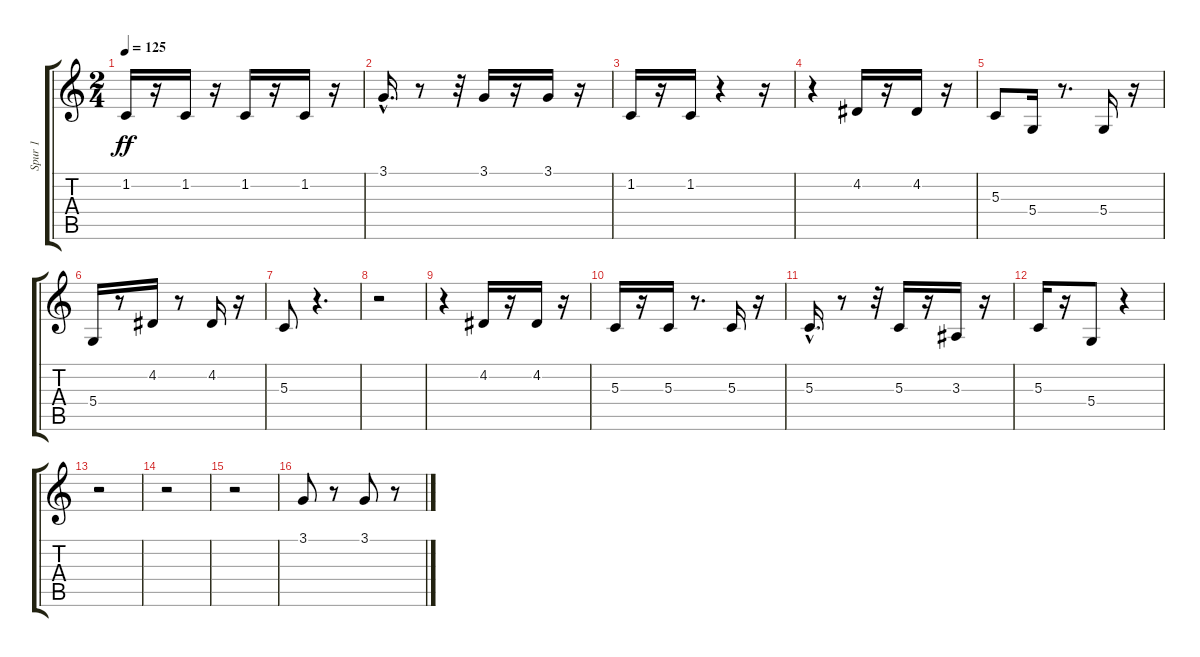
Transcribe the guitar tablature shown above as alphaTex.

\track ("Spur 1" "Spur 1") {instrument flute}
\staff {score tabs}
\tuning (E4 B3 G3 D3 A2 E2) {hide}
\ts (2 4)
\tempo 125
\clef g2
\ks c
1.2.16{dy ff} r.16 1.2.16 r.16 1.2.16 r.16 1.2.16 r.16 |
3.1{hac}.16{d} r.8 r.32 3.1.16 r.16 3.1.16 r.16 |
1.2.16 r.16 1.2.16 r.4 r.16 |
r.4 4.2.16 r.16 4.2.16 r.16 |
5.3.8 5.4.16 r.8{d} 5.4.16 r.16 |
5.4.16 r.8 4.2.16 r.8 4.2.16 r.16 |
5.3.8 r.4{d} |
r.2 |
r.4 4.2.16 r.16 4.2.16 r.16 |
5.3.16 r.16 5.3.16 r.8{d} 5.3.16 r.16 |
5.3{hac}.16{d} r.8 r.32 5.3.16 r.16 3.3.16 r.16 |
5.3.16 r.16 5.4.8 r.4 |
r.2 |
r.2 |
r.2 |
3.1.8 r.8 3.1.8 r.8
